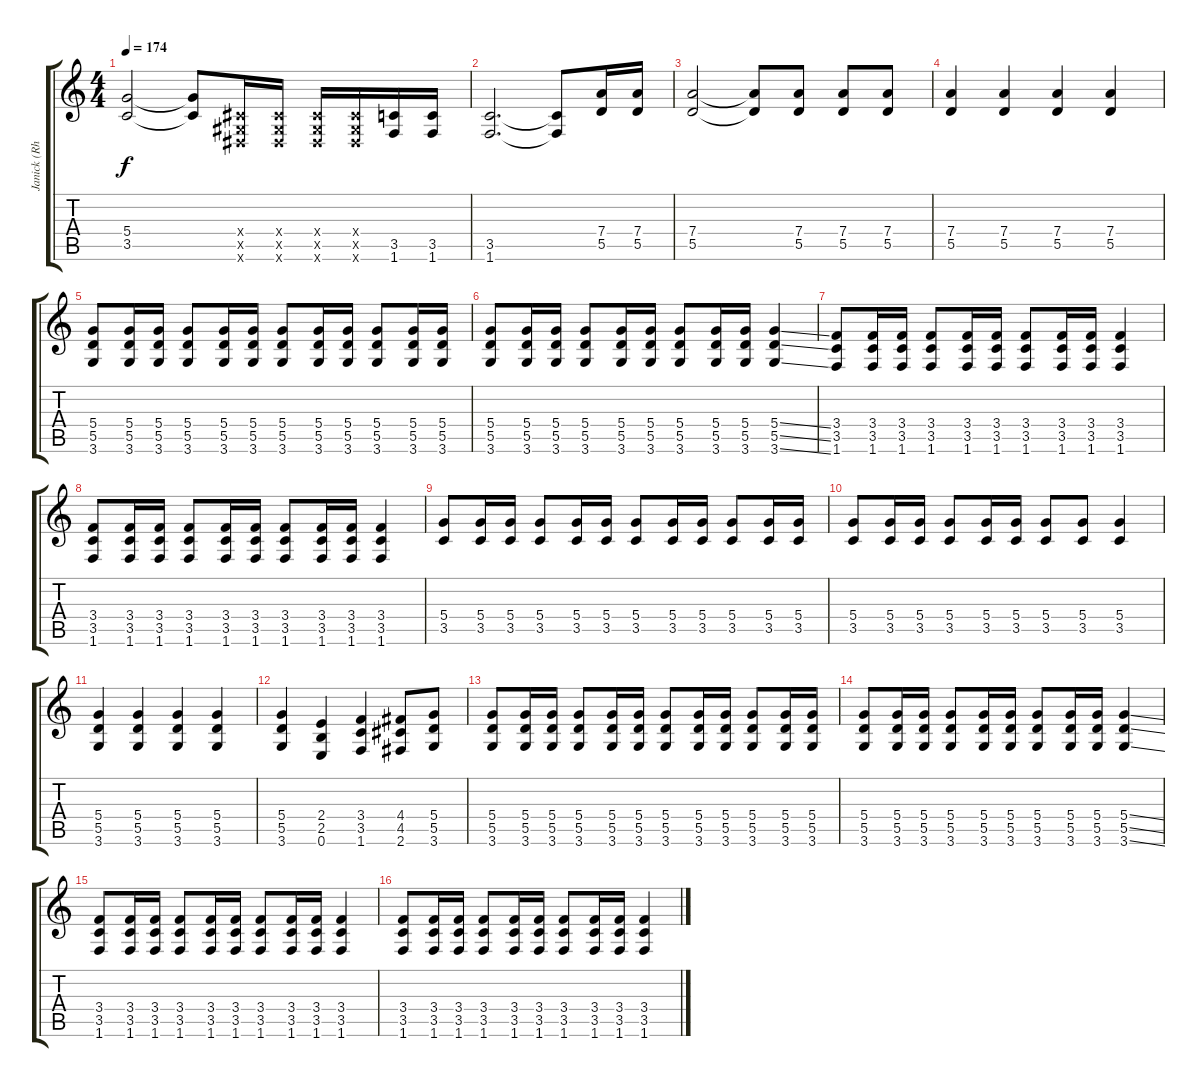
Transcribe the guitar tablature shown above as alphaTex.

\track ("Janick (Rhy. Guitar)" "Janick (Rh") {instrument distortionguitar}
\staff {score tabs}
\tuning (E4 B3 G3 D3 A2 E2) {hide}
\ts (4 4)
\tempo 174
\clef g2
\ks c
(5.4 3.5).2{dy f} (5.4{t} 3.5{t}).8 (-1.4{x} -1.5{x} -1.6{x}).16 (-1.4{x} -1.5{x} -1.6{x}).16 (-1.4{x} -1.5{x} -1.6{x}).16 (-1.4{x} -1.5{x} -1.6{x}).16 (3.5 1.6).16 (3.5 1.6).16 |
(3.5 1.6).2{d} (3.5{t} 1.6{t}).8 (7.4 5.5).16 (7.4 5.5).16 |
(7.4 5.5).2 (7.4{t} 5.5{t}).8 (7.4 5.5).8 (7.4 5.5).8 (7.4 5.5).8 |
(7.4 5.5).4 (7.4 5.5).4 (7.4 5.5).4 (7.4 5.5).4 |
(5.4 5.5 3.6).8 (5.4 5.5 3.6).16 (5.4 5.5 3.6).16 (5.4 5.5 3.6).8 (5.4 5.5 3.6).16 (5.4 5.5 3.6).16 (5.4 5.5 3.6).8 (5.4 5.5 3.6).16 (5.4 5.5 3.6).16 (5.4 5.5 3.6).8 (5.4 5.5 3.6).16 (5.4 5.5 3.6).16 |
(5.4 5.5 3.6).8 (5.4 5.5 3.6).16 (5.4 5.5 3.6).16 (5.4 5.5 3.6).8 (5.4 5.5 3.6).16 (5.4 5.5 3.6).16 (5.4 5.5 3.6).8 (5.4 5.5 3.6).16 (5.4 5.5 3.6).16 (5.4{ss} 5.5{ss} 3.6{ss}).4 |
(3.4 3.5 1.6).8 (3.4 3.5 1.6).16 (3.4 3.5 1.6).16 (3.4 3.5 1.6).8 (3.4 3.5 1.6).16 (3.4 3.5 1.6).16 (3.4 3.5 1.6).8 (3.4 3.5 1.6).16 (3.4 3.5 1.6).16 (3.4 3.5 1.6).4 |
(3.4 3.5 1.6).8 (3.4 3.5 1.6).16 (3.4 3.5 1.6).16 (3.4 3.5 1.6).8 (3.4 3.5 1.6).16 (3.4 3.5 1.6).16 (3.4 3.5 1.6).8 (3.4 3.5 1.6).16 (3.4 3.5 1.6).16 (3.4 3.5 1.6).4 |
(5.4 3.5).8 (5.4 3.5).16 (5.4 3.5).16 (5.4 3.5).8 (5.4 3.5).16 (5.4 3.5).16 (5.4 3.5).8 (5.4 3.5).16 (5.4 3.5).16 (5.4 3.5).8 (5.4 3.5).16 (5.4 3.5).16 |
(5.4 3.5).8 (5.4 3.5).16 (5.4 3.5).16 (5.4 3.5).8 (5.4 3.5).16 (5.4 3.5).16 (5.4 3.5).8 (5.4 3.5).8 (5.4 3.5).4 |
(5.4 5.5 3.6).4 (5.4 5.5 3.6).4 (5.4 5.5 3.6).4 (5.4 5.5 3.6).4 |
(5.4 5.5 3.6).4 (2.4 2.5 0.6).4 (3.4 3.5 1.6).4 (4.4 4.5 2.6).8 (5.4 5.5 3.6).8 |
(5.4 5.5 3.6).8 (5.4 5.5 3.6).16 (5.4 5.5 3.6).16 (5.4 5.5 3.6).8 (5.4 5.5 3.6).16 (5.4 5.5 3.6).16 (5.4 5.5 3.6).8 (5.4 5.5 3.6).16 (5.4 5.5 3.6).16 (5.4 5.5 3.6).8 (5.4 5.5 3.6).16 (5.4 5.5 3.6).16 |
(5.4 5.5 3.6).8 (5.4 5.5 3.6).16 (5.4 5.5 3.6).16 (5.4 5.5 3.6).8 (5.4 5.5 3.6).16 (5.4 5.5 3.6).16 (5.4 5.5 3.6).8 (5.4 5.5 3.6).16 (5.4 5.5 3.6).16 (5.4{ss} 5.5{ss} 3.6{ss}).4 |
(3.4 3.5 1.6).8 (3.4 3.5 1.6).16 (3.4 3.5 1.6).16 (3.4 3.5 1.6).8 (3.4 3.5 1.6).16 (3.4 3.5 1.6).16 (3.4 3.5 1.6).8 (3.4 3.5 1.6).16 (3.4 3.5 1.6).16 (3.4 3.5 1.6).4 |
(3.4 3.5 1.6).8 (3.4 3.5 1.6).16 (3.4 3.5 1.6).16 (3.4 3.5 1.6).8 (3.4 3.5 1.6).16 (3.4 3.5 1.6).16 (3.4 3.5 1.6).8 (3.4 3.5 1.6).16 (3.4 3.5 1.6).16 (3.4 3.5 1.6).4
